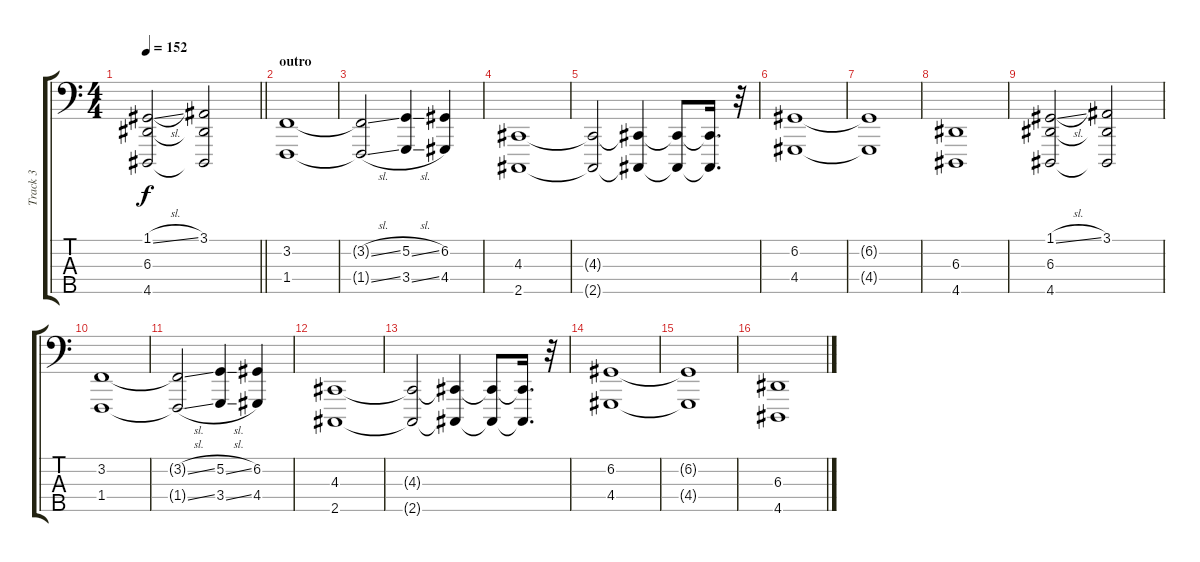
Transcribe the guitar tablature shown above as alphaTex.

\track ("Track 3" "Track 3") {instrument lead2sawtooth}
\staff {score tabs}
\tuning (G2 D2 A1 E1 B0) {hide}
\ts (4 4)
\tempo 152
\clef f4
\barLineRight lightlight
\ks c
(1.1{sl} 6.3 4.5).2{dy f} (3.1 6.3{t} 4.5{t}).2 |
\section ("" "outro")
(3.2 1.4).1 |
(3.2{sl t} 1.4{sl t}).2 (5.2{sl} 3.4{sl}).4 (6.2 4.4).4 |
(4.3 2.5).1 |
(4.3{t} 2.5{t}).2 (4.3{t} 2.5{t}).4 (4.3{t} 2.5{t}).8 (4.3{t} 2.5{t}).16{d} r.32 |
(6.2 4.4).1 |
(6.2{t} 4.4{t}).1 |
(6.3 4.5).1 |
(1.1{sl} 6.3 4.5).2 (3.1 6.3{t} 4.5{t}).2 |
(3.2 1.4).1 |
(3.2{sl t} 1.4{sl t}).2 (5.2{sl} 3.4{sl}).4 (6.2 4.4).4 |
(4.3 2.5).1 |
(4.3{t} 2.5{t}).2 (4.3{t} 2.5{t}).4 (4.3{t} 2.5{t}).8 (4.3{t} 2.5{t}).16{d} r.32 |
(6.2 4.4).1 |
(6.2{t} 4.4{t}).1 |
(6.3 4.5).1
